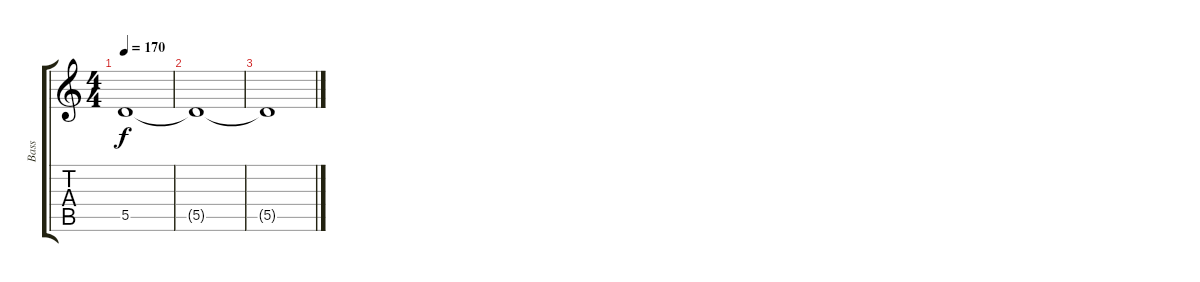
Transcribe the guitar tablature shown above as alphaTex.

\track ("Bass" "Bass") {instrument electricbassfinger}
\staff {score tabs}
\tuning (E4 B3 G3 D3 A2 E2) {hide}
\ts (4 4)
\tempo 170
\clef g2
\ks c
5.5.1{dy f} |
5.5{t}.1 |
5.5{t}.1
